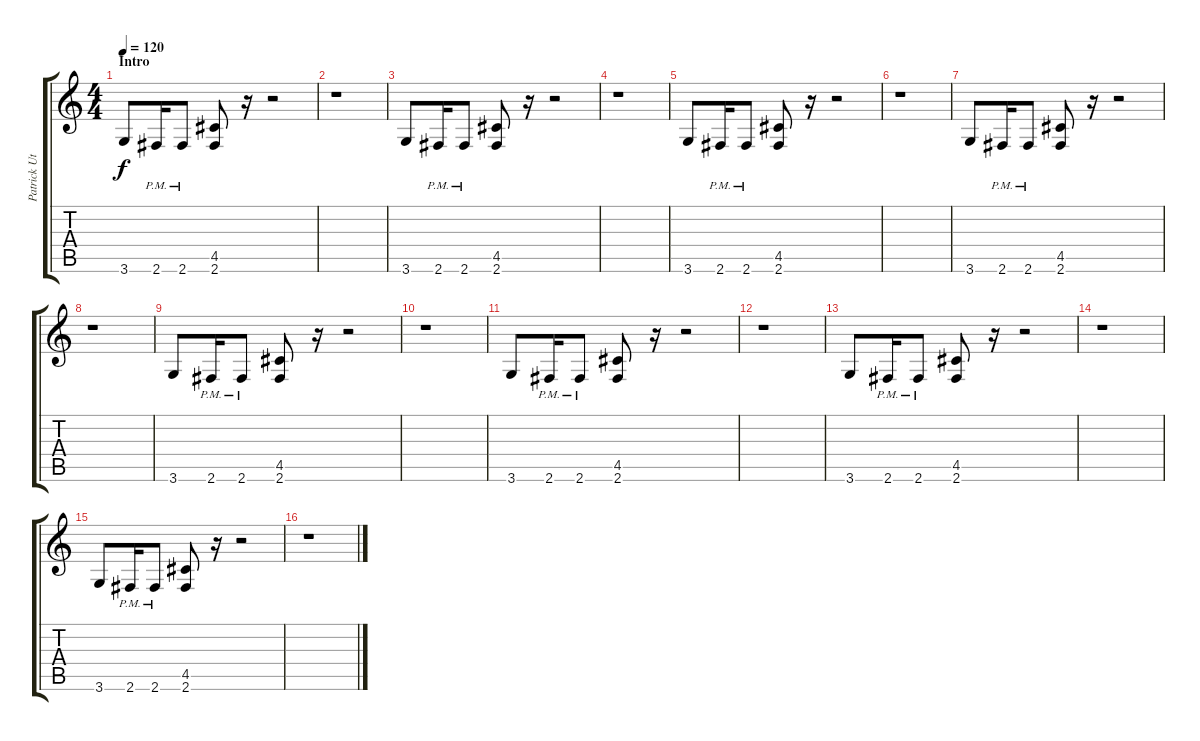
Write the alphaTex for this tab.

\track ("Patrick Uterwijk" "Patrick Ut") {instrument distortionguitar}
\staff {score tabs}
\tuning (E4 B3 G3 D3 A2 E2) {hide}
\ts (4 4)
\section ("" "Intro")
\tempo 120
\tempo 200
\tempo 120
\clef g2
\ks c
3.6.8{dy f instrument distortionguitar} 2.6{pm}.16 2.6{pm}.8 (4.5 2.6).8 r.16 r.2 |
r.1 |
3.6.8 2.6{pm}.16 2.6{pm}.8 (4.5 2.6).8 r.16 r.2 |
r.1 |
3.6.8 2.6{pm}.16 2.6{pm}.8 (4.5 2.6).8 r.16 r.2 |
r.1 |
3.6.8 2.6{pm}.16 2.6{pm}.8 (4.5 2.6).8 r.16 r.2 |
r.1 |
3.6.8 2.6{pm}.16 2.6{pm}.8 (4.5 2.6).8 r.16 r.2 |
r.1 |
3.6.8 2.6{pm}.16 2.6{pm}.8 (4.5 2.6).8 r.16 r.2 |
r.1 |
3.6.8 2.6{pm}.16 2.6{pm}.8 (4.5 2.6).8 r.16 r.2 |
r.1 |
3.6.8 2.6{pm}.16 2.6{pm}.8 (4.5 2.6).8 r.16 r.2 |
r.1
